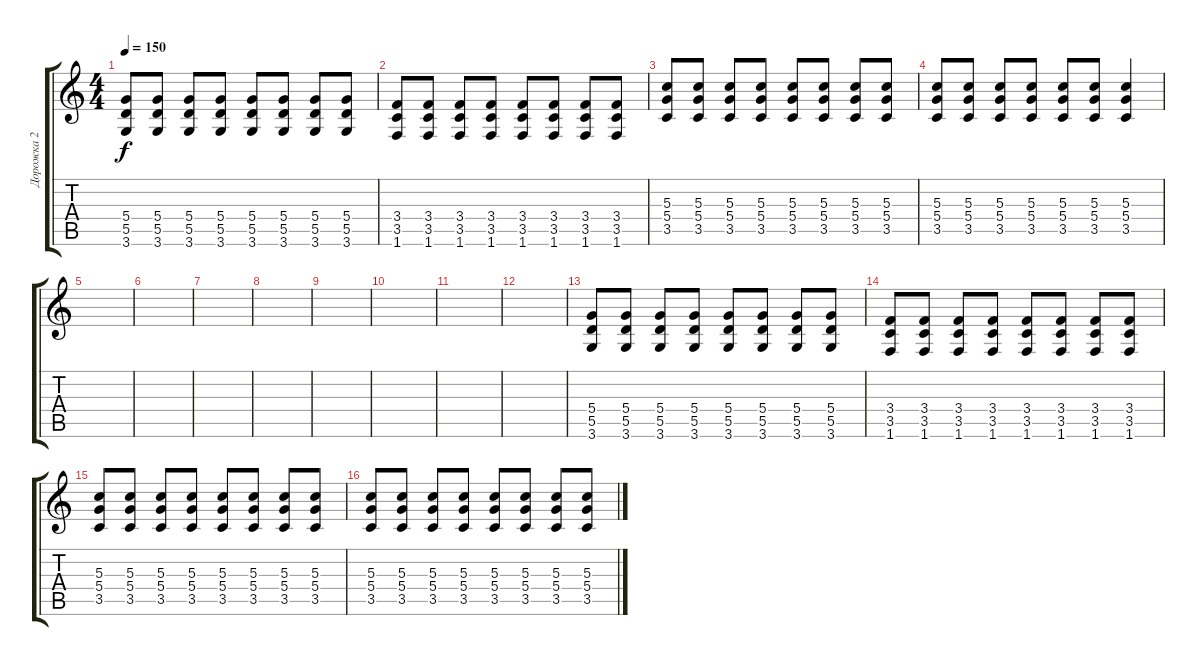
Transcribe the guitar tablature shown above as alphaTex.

\track ("Дорожка 2" "Дорожка 2") {instrument overdrivenguitar}
\staff {score tabs}
\tuning (E4 B3 G3 D3 A2 E2) {hide}
\ts (4 4)
\tempo 150
\clef g2
\ks c
(5.4 5.5 3.6).8{dy f} (5.4 5.5 3.6).8 (5.4 5.5 3.6).8 (5.4 5.5 3.6).8 (5.4 5.5 3.6).8 (5.4 5.5 3.6).8 (5.4 5.5 3.6).8 (5.4 5.5 3.6).8 |
(3.4 3.5 1.6).8 (3.4 3.5 1.6).8 (3.4 3.5 1.6).8 (3.4 3.5 1.6).8 (3.4 3.5 1.6).8 (3.4 3.5 1.6).8 (3.4 3.5 1.6).8 (3.4 3.5 1.6).8 |
(5.3 5.4 3.5).8 (5.3 5.4 3.5).8 (5.3 5.4 3.5).8 (5.3 5.4 3.5).8 (5.3 5.4 3.5).8 (5.3 5.4 3.5).8 (5.3 5.4 3.5).8 (5.3 5.4 3.5).8 |
(5.3 5.4 3.5).8 (5.3 5.4 3.5).8 (5.3 5.4 3.5).8 (5.3 5.4 3.5).8 (5.3 5.4 3.5).8 (5.3 5.4 3.5).8 (5.3 5.4 3.5).4 |
|
|
|
|
|
|
|
|
(5.4 5.5 3.6).8 (5.4 5.5 3.6).8 (5.4 5.5 3.6).8 (5.4 5.5 3.6).8 (5.4 5.5 3.6).8 (5.4 5.5 3.6).8 (5.4 5.5 3.6).8 (5.4 5.5 3.6).8 |
(3.4 3.5 1.6).8 (3.4 3.5 1.6).8 (3.4 3.5 1.6).8 (3.4 3.5 1.6).8 (3.4 3.5 1.6).8 (3.4 3.5 1.6).8 (3.4 3.5 1.6).8 (3.4 3.5 1.6).8 |
(5.3 5.4 3.5).8 (5.3 5.4 3.5).8 (5.3 5.4 3.5).8 (5.3 5.4 3.5).8 (5.3 5.4 3.5).8 (5.3 5.4 3.5).8 (5.3 5.4 3.5).8 (5.3 5.4 3.5).8 |
(5.3 5.4 3.5).8 (5.3 5.4 3.5).8 (5.3 5.4 3.5).8 (5.3 5.4 3.5).8 (5.3 5.4 3.5).8 (5.3 5.4 3.5).8 (5.3 5.4 3.5).8 (5.3 5.4 3.5).8
